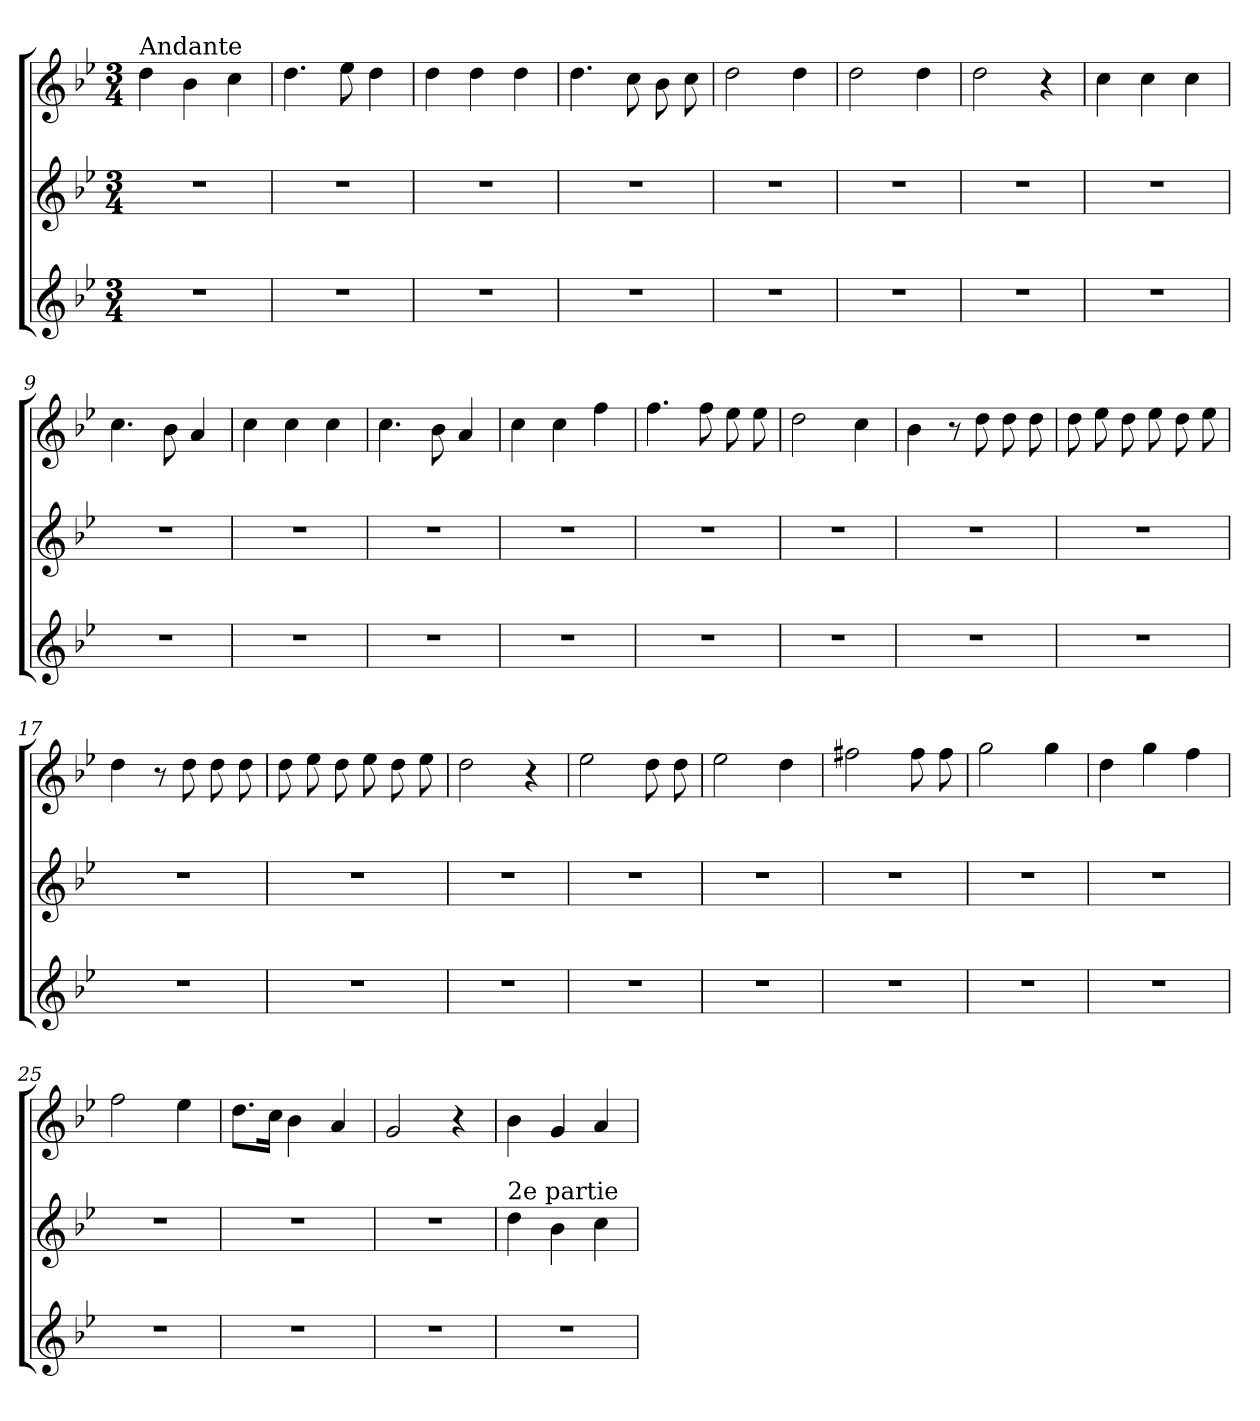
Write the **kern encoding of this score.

**kern	**kern	**kern
*part3	*part2	*part1
*staff3	*staff2	*staff1
*clefG2	*clefG2	*clefG2
*k[b-e-]	*k[b-e-]	*k[b-e-]
*g:	*g:	*g:
*M3/4	*M3/4	*M3/4
=1	=1	=1
!	!	!LO:TX:a:t=Andante
!LO:N:vis=2	!LO:N:vis=2	!
2.r	2.r	4dd\
.	.	4b-\
.	.	4cc\
=2	=2	=2
!LO:N:vis=2	!LO:N:vis=2	!
2.r	2.r	4.dd\
.	.	8ee-\
.	.	4dd\
=3	=3	=3
!LO:N:vis=2	!LO:N:vis=2	!
2.r	2.r	4dd\
.	.	4dd\
.	.	4dd\
=4	=4	=4
!LO:N:vis=2	!LO:N:vis=2	!
2.r	2.r	4.dd\
.	.	8cc\
.	.	8b-\
.	.	8cc\
=5	=5	=5
!LO:N:vis=2	!LO:N:vis=2	!
2.r	2.r	2dd\
.	.	4dd\
=6	=6	=6
!LO:N:vis=2	!LO:N:vis=2	!
2.r	2.r	2dd\
.	.	4dd\
=7	=7	=7
!LO:N:vis=2	!LO:N:vis=2	!
2.r	2.r	2dd\
.	.	4r
!!LO:LB:g=z
=8	=8	=8
!LO:N:vis=2	!LO:N:vis=2	!
2.r	2.r	4cc\
.	.	4cc\
.	.	4cc\
=9	=9	=9
!LO:N:vis=2	!LO:N:vis=2	!
2.r	2.r	4.cc\
.	.	8b-\
.	.	4a/
=10	=10	=10
!LO:N:vis=2	!LO:N:vis=2	!
2.r	2.r	4cc\
.	.	4cc\
.	.	4cc\
=11	=11	=11
!LO:N:vis=2	!LO:N:vis=2	!
2.r	2.r	4.cc\
.	.	8b-\
.	.	4a/
=12	=12	=12
!LO:N:vis=2	!LO:N:vis=2	!
2.r	2.r	4cc\
.	.	4cc\
.	.	4ff\
=13	=13	=13
!LO:N:vis=2	!LO:N:vis=2	!
2.r	2.r	4.ff\
.	.	8ff\
.	.	8ee-\
.	.	8ee-\
=14	=14	=14
!LO:N:vis=2	!LO:N:vis=2	!
2.r	2.r	2dd\
.	.	4cc\
=15	=15	=15
!LO:N:vis=2	!LO:N:vis=2	!
2.r	2.r	4b-\
.	.	8r
.	.	8dd\
.	.	8dd\
.	.	8dd\
!!LO:PB:g=z
=16	=16	=16
!LO:N:vis=2	!LO:N:vis=2	!
2.r	2.r	8dd\
.	.	8ee-\
.	.	8dd\
.	.	8ee-\
.	.	8dd\
.	.	8ee-\
=17	=17	=17
!LO:N:vis=2	!LO:N:vis=2	!
2.r	2.r	4dd\
.	.	8r
.	.	8dd\
.	.	8dd\
.	.	8dd\
=18	=18	=18
!LO:N:vis=2	!LO:N:vis=2	!
2.r	2.r	8dd\
.	.	8ee-\
.	.	8dd\
.	.	8ee-\
.	.	8dd\
.	.	8ee-\
=19	=19	=19
!LO:N:vis=2	!LO:N:vis=2	!
2.r	2.r	2dd\
.	.	4r
=20	=20	=20
!LO:N:vis=2	!LO:N:vis=2	!
2.r	2.r	2ee-\
.	.	8dd\
.	.	8dd\
=21	=21	=21
!LO:N:vis=2	!LO:N:vis=2	!
2.r	2.r	2ee-\
.	.	4dd\
=22	=22	=22
!LO:N:vis=2	!LO:N:vis=2	!
2.r	2.r	2ff#X\
.	.	8ff#\
.	.	8ff#\
!!LO:LB:g=z
=23	=23	=23
!LO:N:vis=2	!LO:N:vis=2	!
2.r	2.r	2gg\
.	.	4gg\
=24	=24	=24
!LO:N:vis=2	!LO:N:vis=2	!
2.r	2.r	4dd\
.	.	4gg\
.	.	4ff\
=25	=25	=25
!LO:N:vis=2	!LO:N:vis=2	!
2.r	2.r	2ff\
.	.	4ee-\
=26	=26	=26
!LO:N:vis=2	!LO:N:vis=2	!
2.r	2.r	8.dd\L
.	.	16cc\Jk
.	.	4b-\
.	.	4a/
=27	=27	=27
!LO:N:vis=2	!LO:N:vis=2	!
2.r	2.r	2g/
.	.	4r
=28	=28	=28
!	!LO:TX:a:t=2e partie	!
!LO:N:vis=2	!	!
2.r	4dd\	4b-\
.	4b-\	4g/
.	4cc\	4a/
=	=	=
*-	*-	*-
